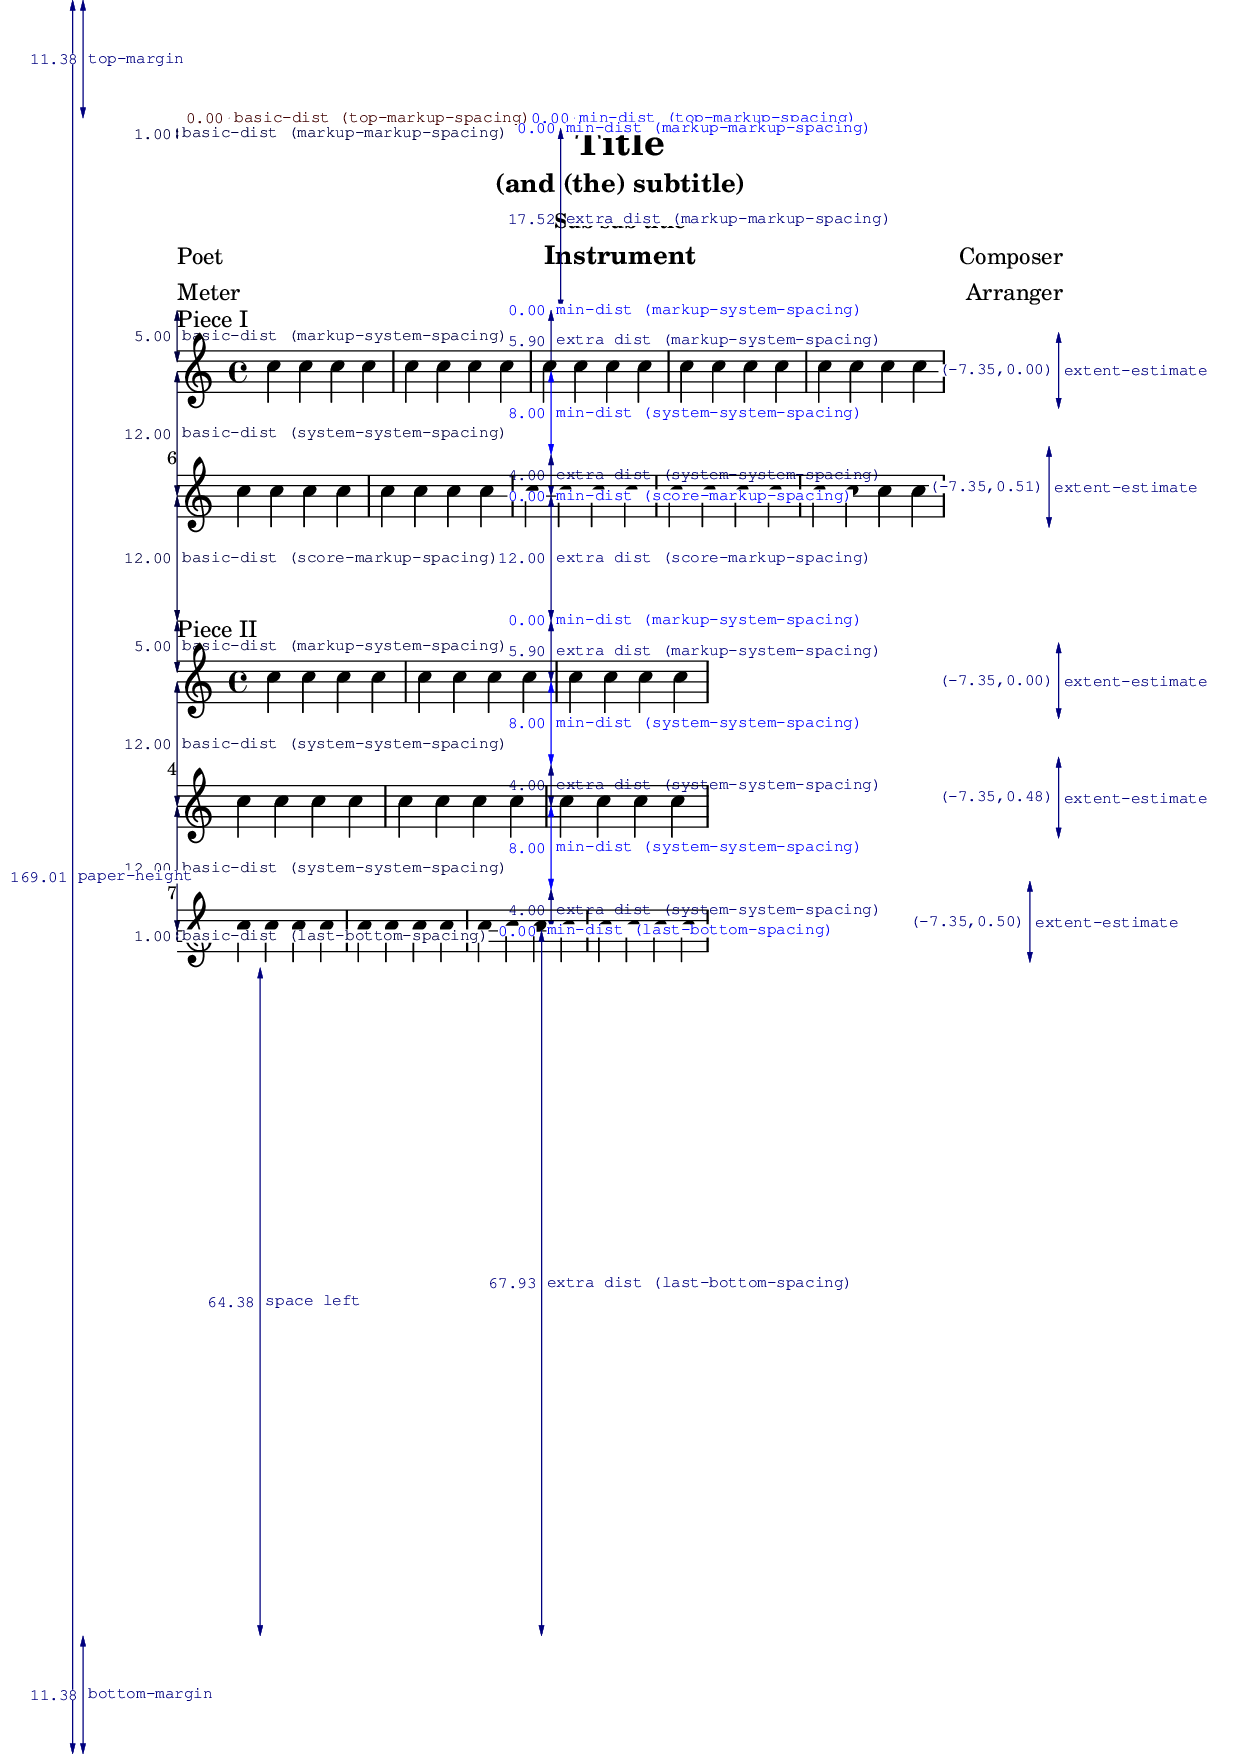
%% Generated by lilypond-book
%% Options: [exampleindent=10.16\mm,indent=0\mm,line-width=160\mm]
\include "lilypond-book-preamble.ly"


% ****************************************************************
% Start cut-&-pastable-section
% ****************************************************************



\paper {
  indent = 0\mm
  line-width = 160\mm
  % offset the left padding, also add 1mm as lilypond creates cropped
  % images with a little space on the right
  line-width = #(- line-width (* mm  3.000000) (* mm 1))
}

\layout {
  
}





% ****************************************************************
% ly snippet:
% ****************************************************************
\sourcefilename "/home/gub/NewGub/gub/target/linux-x86/src/lilypond-git.sv.gnu.org--lilypond.git-stable-2.22/input/regression/page-layout.ly"
\sourcefileline 0

\version "2.19.21"



\header {

     texidoc = "This shows how different settings on \paper modify the
general page layout. Basically \paper will set the values for the
whole paper while \layout for each \score block.

This file is best viewed outside the collated files document.
"

    title = "Title"
    subtitle = "(and (the) subtitle)"
    subsubtitle = "Sub sub title"
    poet = "Poet"
    composer = "Composer"
    texttranslator = "Text Translator"
    meter = "Meter"
    arranger = "Arranger"
    instrument = "Instrument"
  }


\paper {
    %paper-width = 2\cm
    %paper-height = 2\cm
    top-margin = 2\cm
    bottom-margin = 2\cm
    ragged-bottom = ##t
    ragged-last-bottom = ##t
    left-margin = 3\cm
    line-width = 15\cm
    %rigthmargin = 3\cm

    annotate-spacing = ##t
  }


\book {
    \score {
        \relative {
            \repeat unfold 10 {
                \repeat unfold 4 {c''4}
            }
        }
        \header {piece = "Piece I"}
        \layout {line-width = 13\cm}
    }
    \score {
        \relative {
            \repeat unfold 10 {
                \repeat unfold 4 {c''4}
            }
        }
        \header {
	  breakbefore = ##f
	  piece = "Piece II"
	}
        \layout {line-width = 9\cm}
    }
}



% ****************************************************************
% end ly snippet
% ****************************************************************
